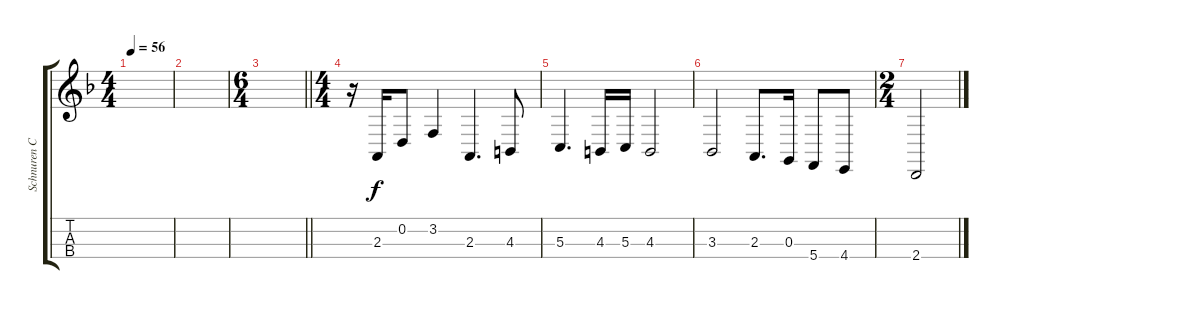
\track ("Schnuren Cello" "Schnuren C") {instrument cello}
\staff {score tabs}
\tuning (A3 D3 G2 C2) {hide}
\ts (4 4)
\tempo 56
\clef g2
\ks f
|
|
\ts (6 4)
\barLineRight lightlight
|
\ts (4 4)
r.16 2.3.16 0.2.8 3.2.4 2.3.4{d} 4.3.8 |
5.3.4{d} 4.3.16 5.3.16 4.3.2 |
3.3.2 2.3.8{d} 0.3.16 5.4.8 4.4.8 |
\ts (2 4)
2.4.2{volume 0}
